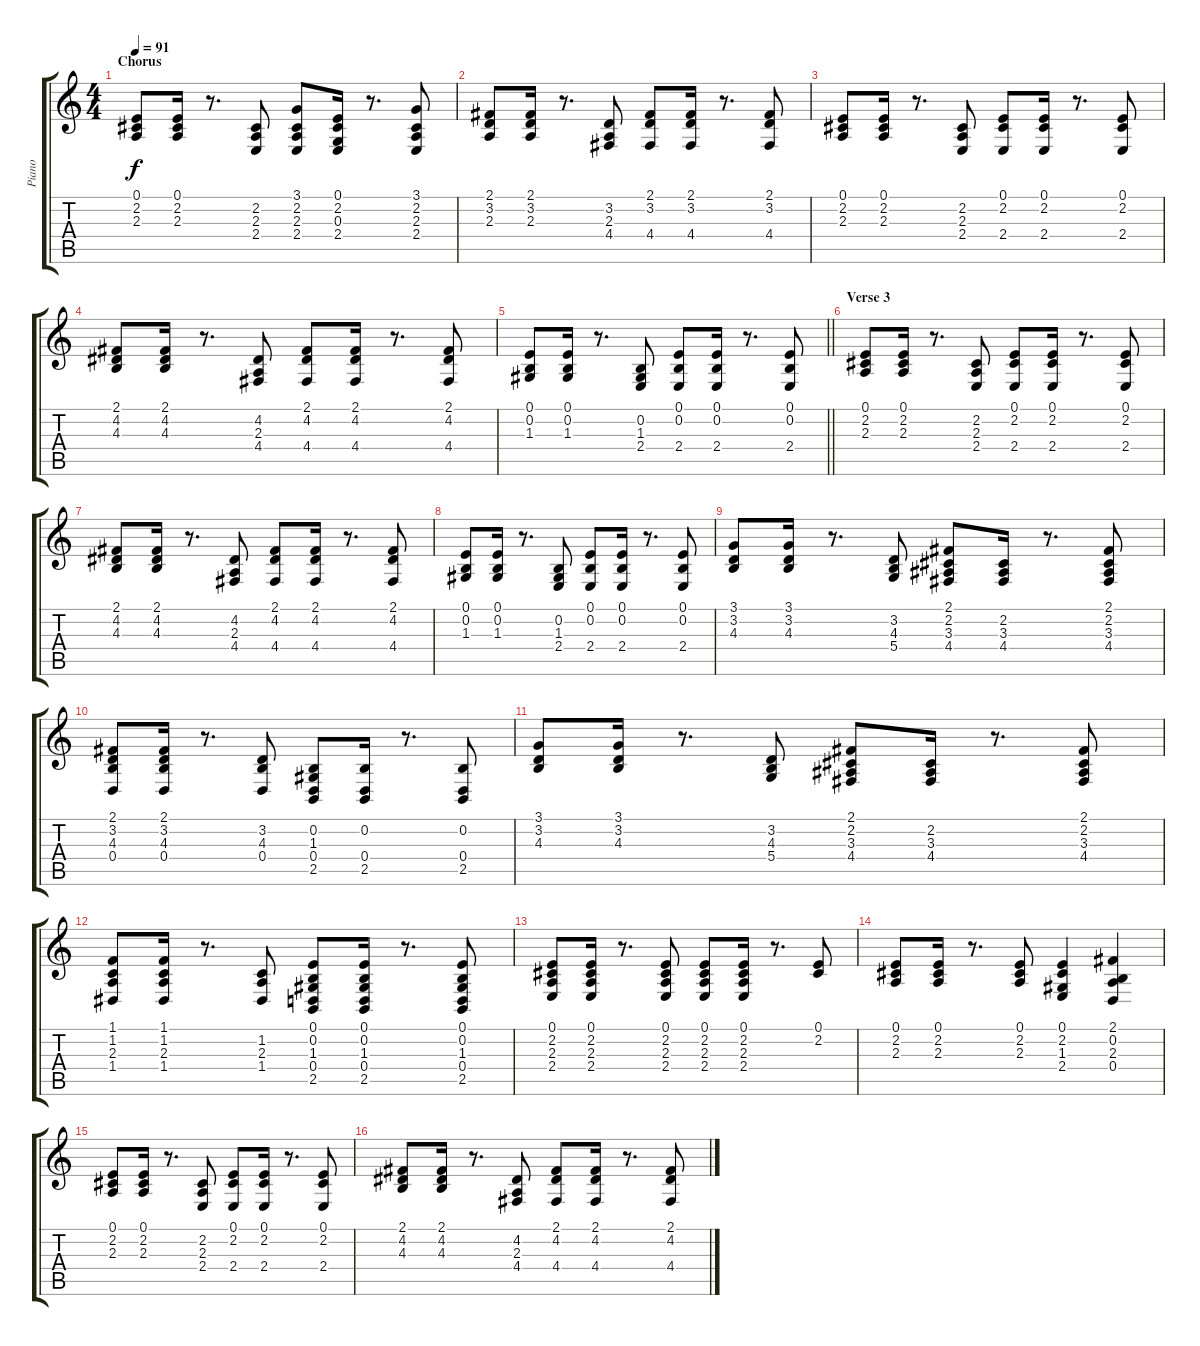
\track ("Piano" "Piano") {instrument acousticgrandpiano}
\staff {score tabs}
\tuning (E4 B3 G3 D3 A2 E2) {hide}
\ts (4 4)
\section ("" "Chorus")
\tempo 91
\clef g2
\ks c
(0.1 2.2 2.3).8{dy f} (0.1 2.2 2.3).16 r.8{d} (2.2 2.3 2.4).8 (3.1 2.2 2.3 2.4).8 (0.1 2.2 0.3 2.4).16 r.8{d} (3.1 2.2 2.3 2.4).8 |
(2.1 3.2 2.3).8 (2.1 3.2 2.3).16 r.8{d} (3.2 2.3 4.4).8 (2.1 3.2 4.4).8 (2.1 3.2 4.4).16 r.8{d} (2.1 3.2 4.4).8 |
(0.1 2.2 2.3).8 (0.1 2.2 2.3).16 r.8{d} (2.2 2.3 2.4).8 (0.1 2.2 2.4).8 (0.1 2.2 2.4).16 r.8{d} (0.1 2.2 2.4).8 |
(2.1 4.2 4.3).8 (2.1 4.2 4.3).16 r.8{d} (4.2 2.3 4.4).8 (2.1 4.2 4.4).8 (2.1 4.2 4.4).16 r.8{d} (2.1 4.2 4.4).8 |
\barLineRight lightlight
(0.1 0.2 1.3).8 (0.1 0.2 1.3).16 r.8{d} (0.2 1.3 2.4).8 (0.1 0.2 2.4).8 (0.1 0.2 2.4).16 r.8{d} (0.1 0.2 2.4).8 |
\section ("" "Verse 3")
(0.1 2.2 2.3).8 (0.1 2.2 2.3).16 r.8{d} (2.2 2.3 2.4).8 (0.1 2.2 2.4).8 (0.1 2.2 2.4).16 r.8{d} (0.1 2.2 2.4).8 |
(2.1 4.2 4.3).8 (2.1 4.2 4.3).16 r.8{d} (4.2 2.3 4.4).8 (2.1 4.2 4.4).8 (2.1 4.2 4.4).16 r.8{d} (2.1 4.2 4.4).8 |
(0.1 0.2 1.3).8 (0.1 0.2 1.3).16 r.8{d} (0.2 1.3 2.4).8 (0.1 0.2 2.4).8 (0.1 0.2 2.4).16 r.8{d} (0.1 0.2 2.4).8 |
(3.1 3.2 4.3).8 (3.1 3.2 4.3).16 r.8{d} (3.2 4.3 5.4).8 (2.1 2.2 3.3 4.4).8 (2.2 3.3 4.4).16 r.8{d} (2.1 2.2 3.3 4.4).8 |
(2.1 3.2 4.3 0.4).8 (2.1 3.2 4.3 0.4).16 r.8{d} (3.2 4.3 0.4).8 (0.2 1.3 0.4 2.5).8 (0.2 0.4 2.5).16 r.8{d} (0.2 0.4 2.5).8 |
(3.1 3.2 4.3).8 (3.1 3.2 4.3).16 r.8{d} (3.2 4.3 5.4).8 (2.1 2.2 3.3 4.4).8 (2.2 3.3 4.4).16 r.8{d} (2.1 2.2 3.3 4.4).8 |
(1.1 1.2 2.3 1.4).8 (1.1 1.2 2.3 1.4).16 r.8{d} (1.2 2.3 1.4).8 (0.1 0.2 1.3 0.4 2.5).8 (0.1 0.2 1.3 0.4 2.5).16 r.8{d} (0.1 0.2 1.3 0.4 2.5).8 |
(0.1 2.2 2.3 2.4).8 (0.1 2.2 2.3 2.4).16 r.8{d} (0.1 2.2 2.3 2.4).8 (0.1 2.2 2.3 2.4).8 (0.1 2.2 2.3 2.4).16 r.8{d} (0.1 2.2).8 |
(0.1 2.2 2.3).8 (0.1 2.2 2.3).16 r.8{d} (0.1 2.2 2.3).8 (0.1 2.2 1.3 2.4).4 (2.1 0.2 2.3 0.4).4 |
(0.1 2.2 2.3).8 (0.1 2.2 2.3).16 r.8{d} (2.2 2.3 2.4).8 (0.1 2.2 2.4).8 (0.1 2.2 2.4).16 r.8{d} (0.1 2.2 2.4).8 |
(2.1 4.2 4.3).8 (2.1 4.2 4.3).16 r.8{d} (4.2 2.3 4.4).8 (2.1 4.2 4.4).8 (2.1 4.2 4.4).16 r.8{d} (2.1 4.2 4.4).8
